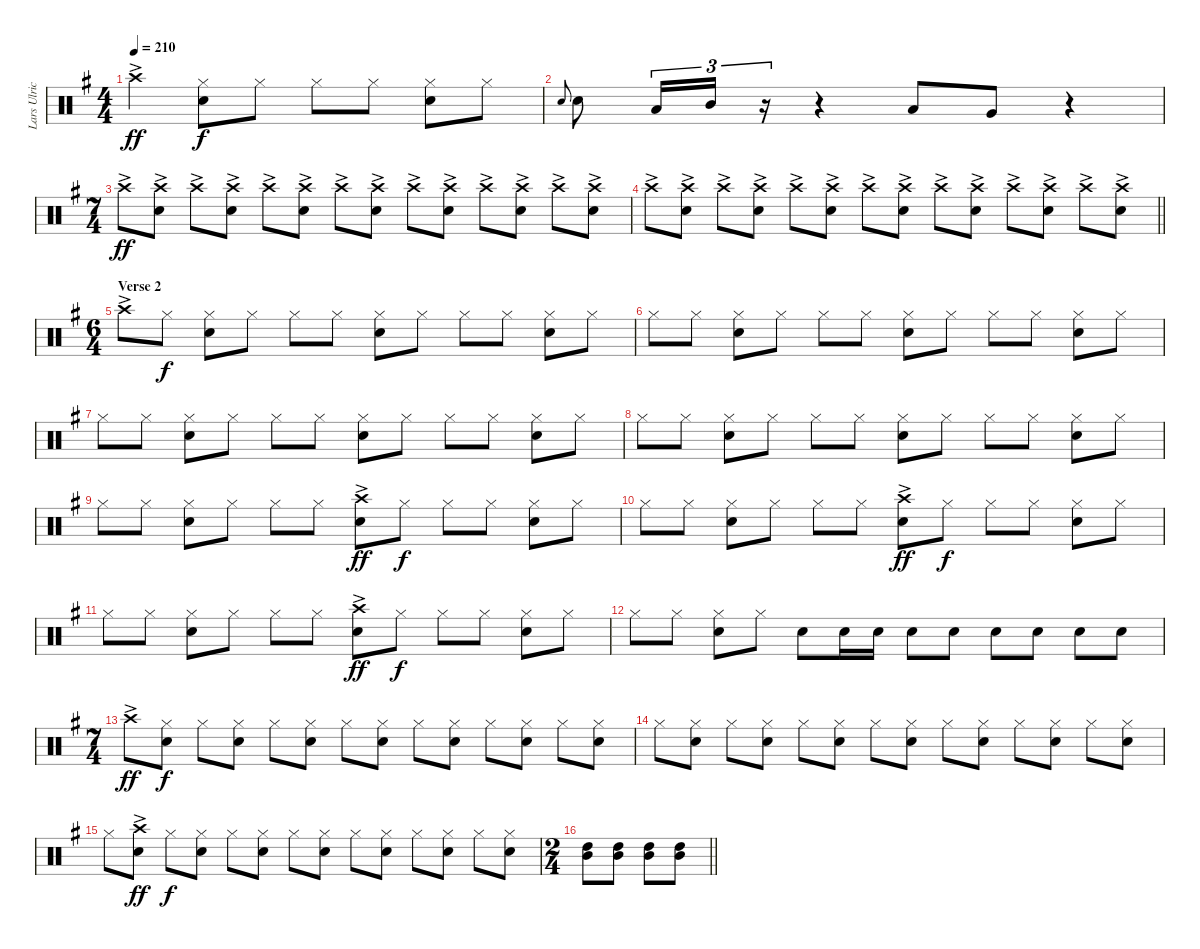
\track ("Lars Ulrich" "Lars Ulric") {instrument percussion}
\staff {score}
\articulation defaults
\ts (4 4)
\tempo 210
\clef neutral
\ks g "Crash high (hit)"{ac}.4{dy ff}
("Hi-Hat (closed)" "Electric Snare (hit)").8{dy f} "Hi-Hat (closed)".8 "Hi-Hat (closed)".8 "Hi-Hat (closed)".8 ("Hi-Hat (closed)" "Electric Snare (hit)").8 "Hi-Hat (closed)".8 |
"Electric Snare (hit)".8{gr onbeat} "Electric Snare (hit)".8 "Low Tom (hit)".16{tu (3 2)} "Mid Tom (hit)".16{tu (3 2)} r.16{tu (3 2)} r.4 "Low Tom (hit)".8 "Very Low Tom (hit)".8 r.4 |
\ts (7 4)
"Crash high (hit)"{ac}.8{dy ff} ("Crash high (hit)"{ac} "Electric Snare (hit)").8 "Crash high (hit)"{ac}.8 ("Crash high (hit)"{ac} "Electric Snare (hit)").8 "Crash high (hit)"{ac}.8 ("Crash high (hit)"{ac} "Electric Snare (hit)").8 "Crash high (hit)"{ac}.8 ("Crash high (hit)"{ac} "Electric Snare (hit)").8 "Crash high (hit)"{ac}.8 ("Crash high (hit)"{ac} "Electric Snare (hit)").8 "Crash high (hit)"{ac}.8 ("Crash high (hit)"{ac} "Electric Snare (hit)").8 "Crash high (hit)"{ac}.8 ("Crash high (hit)"{ac} "Electric Snare (hit)").8 |
\barLineRight lightlight "Crash high (hit)"{ac}.8
("Crash high (hit)"{ac} "Electric Snare (hit)").8 "Crash high (hit)"{ac}.8 ("Crash high (hit)"{ac} "Electric Snare (hit)").8 "Crash high (hit)"{ac}.8 ("Crash high (hit)"{ac} "Electric Snare (hit)").8 "Crash high (hit)"{ac}.8 ("Crash high (hit)"{ac} "Electric Snare (hit)").8 "Crash high (hit)"{ac}.8 ("Crash high (hit)"{ac} "Electric Snare (hit)").8 "Crash high (hit)"{ac}.8 ("Crash high (hit)"{ac} "Electric Snare (hit)").8 "Crash high (hit)"{ac}.8 ("Crash high (hit)"{ac} "Electric Snare (hit)").8 |
\ts (6 4)
\section ("" "Verse 2")
"Crash high (hit)"{ac}.8 "Hi-Hat (closed)".8{dy f} ("Hi-Hat (closed)" "Electric Snare (hit)").8 "Hi-Hat (closed)".8 "Hi-Hat (closed)".8 "Hi-Hat (closed)".8 ("Hi-Hat (closed)" "Electric Snare (hit)").8 "Hi-Hat (closed)".8 "Hi-Hat (closed)".8 "Hi-Hat (closed)".8 ("Hi-Hat (closed)" "Electric Snare (hit)").8 "Hi-Hat (closed)".8 |
"Hi-Hat (closed)".8 "Hi-Hat (closed)".8 ("Hi-Hat (closed)" "Electric Snare (hit)").8 "Hi-Hat (closed)".8 "Hi-Hat (closed)".8 "Hi-Hat (closed)".8 ("Hi-Hat (closed)" "Electric Snare (hit)").8 "Hi-Hat (closed)".8 "Hi-Hat (closed)".8 "Hi-Hat (closed)".8 ("Hi-Hat (closed)" "Electric Snare (hit)").8 "Hi-Hat (closed)".8 |
"Hi-Hat (closed)".8 "Hi-Hat (closed)".8 ("Hi-Hat (closed)" "Electric Snare (hit)").8 "Hi-Hat (closed)".8 "Hi-Hat (closed)".8 "Hi-Hat (closed)".8 ("Hi-Hat (closed)" "Electric Snare (hit)").8 "Hi-Hat (closed)".8 "Hi-Hat (closed)".8 "Hi-Hat (closed)".8 ("Hi-Hat (closed)" "Electric Snare (hit)").8 "Hi-Hat (closed)".8 |
"Hi-Hat (closed)".8 "Hi-Hat (closed)".8 ("Hi-Hat (closed)" "Electric Snare (hit)").8 "Hi-Hat (closed)".8 "Hi-Hat (closed)".8 "Hi-Hat (closed)".8 ("Hi-Hat (closed)" "Electric Snare (hit)").8 "Hi-Hat (closed)".8 "Hi-Hat (closed)".8 "Hi-Hat (closed)".8 ("Hi-Hat (closed)" "Electric Snare (hit)").8 "Hi-Hat (closed)".8 |
"Hi-Hat (closed)".8 "Hi-Hat (closed)".8 ("Hi-Hat (closed)" "Electric Snare (hit)").8 "Hi-Hat (closed)".8 "Hi-Hat (closed)".8 "Hi-Hat (closed)".8 ("Crash high (hit)"{ac} "Electric Snare (hit)").8{dy ff} "Hi-Hat (closed)".8{dy f} "Hi-Hat (closed)".8 "Hi-Hat (closed)".8 ("Hi-Hat (closed)" "Electric Snare (hit)").8 "Hi-Hat (closed)".8 |
"Hi-Hat (closed)".8 "Hi-Hat (closed)".8 ("Hi-Hat (closed)" "Electric Snare (hit)").8 "Hi-Hat (closed)".8 "Hi-Hat (closed)".8 "Hi-Hat (closed)".8 ("Crash high (hit)"{ac} "Electric Snare (hit)").8{dy ff} "Hi-Hat (closed)".8{dy f} "Hi-Hat (closed)".8 "Hi-Hat (closed)".8 ("Hi-Hat (closed)" "Electric Snare (hit)").8 "Hi-Hat (closed)".8 |
"Hi-Hat (closed)".8 "Hi-Hat (closed)".8 ("Hi-Hat (closed)" "Electric Snare (hit)").8 "Hi-Hat (closed)".8 "Hi-Hat (closed)".8 "Hi-Hat (closed)".8 ("Crash high (hit)"{ac} "Electric Snare (hit)").8{dy ff} "Hi-Hat (closed)".8{dy f} "Hi-Hat (closed)".8 "Hi-Hat (closed)".8 ("Hi-Hat (closed)" "Electric Snare (hit)").8 "Hi-Hat (closed)".8 |
"Hi-Hat (closed)".8 "Hi-Hat (closed)".8 ("Hi-Hat (closed)" "Electric Snare (hit)").8 "Hi-Hat (closed)".8 "Electric Snare (hit)".8 "Electric Snare (hit)".16 "Electric Snare (hit)".16 "Electric Snare (hit)".8 "Electric Snare (hit)".8 "Electric Snare (hit)".8 "Electric Snare (hit)".8 "Electric Snare (hit)".8 "Electric Snare (hit)".8 |
\ts (7 4)
"Crash high (hit)"{ac}.8{dy ff} ("Hi-Hat (closed)" "Electric Snare (hit)").8{dy f} "Hi-Hat (closed)".8 ("Hi-Hat (closed)" "Electric Snare (hit)").8 "Hi-Hat (closed)".8 ("Hi-Hat (closed)" "Electric Snare (hit)").8 "Hi-Hat (closed)".8 ("Hi-Hat (closed)" "Electric Snare (hit)").8 "Hi-Hat (closed)".8 ("Hi-Hat (closed)" "Electric Snare (hit)").8 "Hi-Hat (closed)".8 ("Hi-Hat (closed)" "Electric Snare (hit)").8 "Hi-Hat (closed)".8 ("Hi-Hat (closed)" "Electric Snare (hit)").8 |
"Hi-Hat (closed)".8 ("Hi-Hat (closed)" "Electric Snare (hit)").8 "Hi-Hat (closed)".8 ("Hi-Hat (closed)" "Electric Snare (hit)").8 "Hi-Hat (closed)".8 ("Hi-Hat (closed)" "Electric Snare (hit)").8 "Hi-Hat (closed)".8 ("Hi-Hat (closed)" "Electric Snare (hit)").8 "Hi-Hat (closed)".8 ("Hi-Hat (closed)" "Electric Snare (hit)").8 "Hi-Hat (closed)".8 ("Hi-Hat (closed)" "Electric Snare (hit)").8 "Hi-Hat (closed)".8 ("Hi-Hat (closed)" "Electric Snare (hit)").8 |
"Hi-Hat (closed)".8 ("Crash high (hit)"{ac} "Electric Snare (hit)").8{dy ff} "Hi-Hat (closed)".8{dy f} ("Hi-Hat (closed)" "Electric Snare (hit)").8 "Hi-Hat (closed)".8 ("Hi-Hat (closed)" "Electric Snare (hit)").8 "Hi-Hat (closed)".8 ("Hi-Hat (closed)" "Electric Snare (hit)").8 "Hi-Hat (closed)".8 ("Hi-Hat (closed)" "Electric Snare (hit)").8 "Hi-Hat (closed)".8 ("Hi-Hat (closed)" "Electric Snare (hit)").8 "Hi-Hat (closed)".8 ("Hi-Hat (closed)" "Electric Snare (hit)").8 |
\ts (2 4)
\barLineRight lightlight
("High Tom (hit)" "Mid Tom (hit)").8 ("High Tom (hit)" "Mid Tom (hit)").8 ("High Tom (hit)" "Mid Tom (hit)").8 ("High Tom (hit)" "Mid Tom (hit)").8
